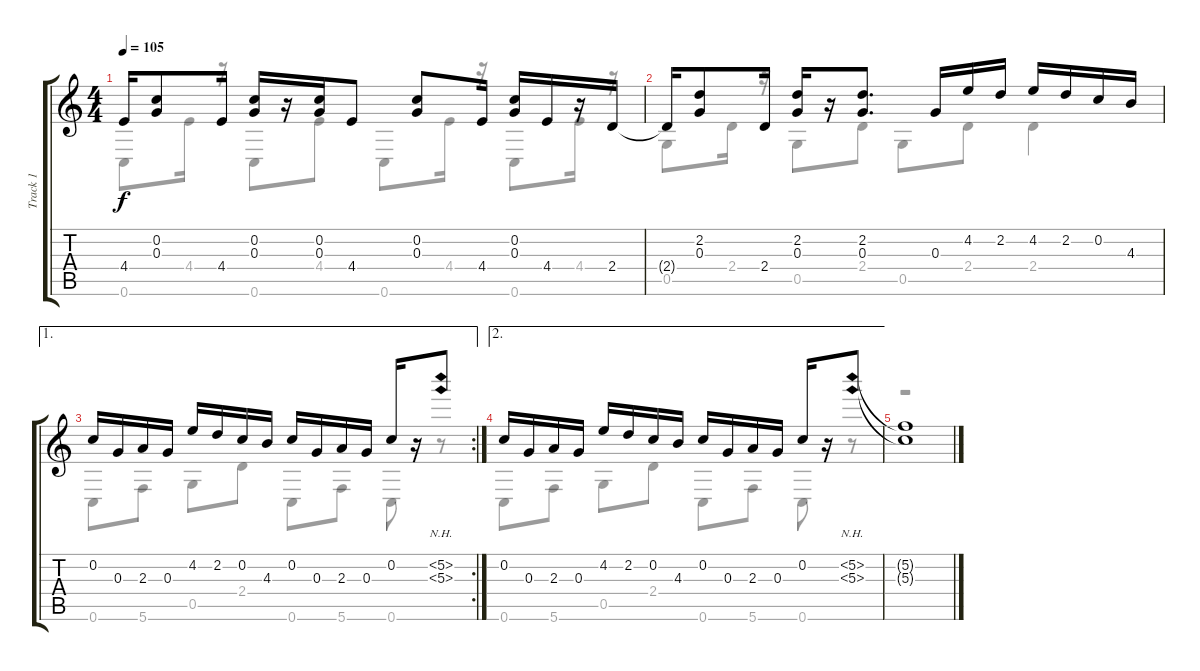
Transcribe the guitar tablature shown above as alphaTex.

\track ("Track 1" "Track 1") {instrument acousticguitarsteel}
\staff {score tabs}
\tuning (E4 C4 G3 C3 G2 C2) {hide}
\voice
\ts (4 4)
\tempo 105
\clef g2
\ks c
4.4.16{dy f} (0.2 0.3).8 4.4.16 (0.2 0.3).16 r.16 (0.2 0.3).16 4.4.8 (0.2 0.3).8 4.4.16 (0.2 0.3).16 4.4.16 r.16 2.4.16 |
2.4{t}.16 (2.2 0.3).8 2.4.16 (2.2 0.3).16 r.16 (2.2 0.3).8{d} 0.3.16 4.2.16 2.2.16 4.2.16 2.2.16 0.2.16 4.3.16 |
\ae 1
\rc 2
0.2.16 0.3.16 2.3.16 0.3.16 4.2.16 2.2.16 0.2.16 4.3.16 0.2.16 0.3.16 2.3.16 0.3.16 0.2.16 r.16 (5.2{nh} 5.3{nh}).8 |
\ae 2
0.2.16 0.3.16 2.3.16 0.3.16 4.2.16 2.2.16 0.2.16 4.3.16 0.2.16 0.3.16 2.3.16 0.3.16 0.2.16 r.16 (5.2{nh} 5.3{nh}).8 |
(5.2{t} 5.3{t}).1
\voice
\clef g2
\ottava regular
\simile none
\ks c
0.6.8{dy f} 4.4.16 r.16 0.6.8 4.4.8 0.6.8 4.4.16 r.16 0.6.8 4.4.16 r.16 |
0.5.8 2.4.16 r.16 0.5.8 2.4.8 0.5.8 2.4.8 2.4.4 |
0.6.8 5.6.8 0.5.8 2.4.8 0.6.8 5.6.8 0.6.8 r.8 |
0.6.8 5.6.8 0.5.8 2.4.8 0.6.8 5.6.8 0.6.8 r.8 |
r.1
